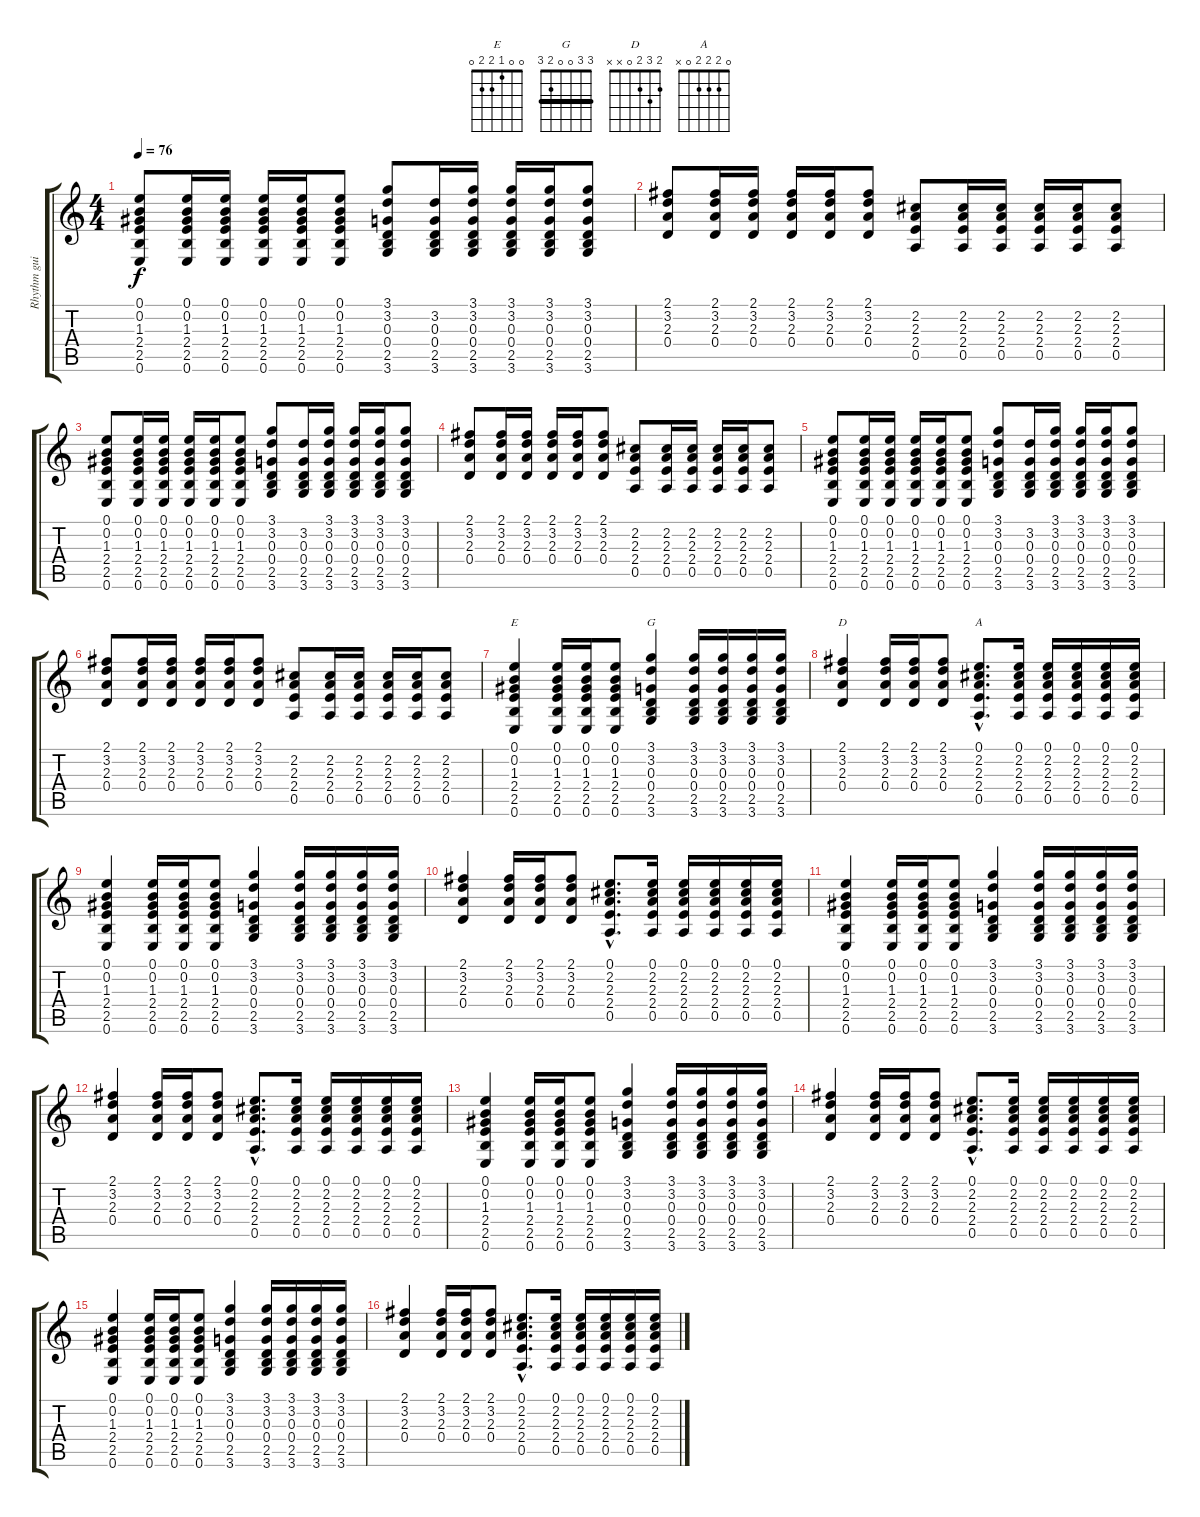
\track ("Rhythm guitar" "Rhythm gui") {instrument acousticguitarsteel}
\staff {score tabs}
\tuning (E4 B3 G3 D3 A2 E2) {hide}
\chord ("E" 0 0 1 2 2 0)
\chord ("G" 3 3 0 0 2 3) {barre 3}
\chord ("D" 2 3 2 0 x x)
\chord ("A" 0 2 2 2 0 x)
\ts (4 4)
\tempo 76
\clef g2
\ks c
(0.1 0.2 1.3 2.4 2.5 0.6).8{dy f} (0.1 0.2 1.3 2.4 2.5 0.6).16 (0.1 0.2 1.3 2.4 2.5 0.6).16 (0.1 0.2 1.3 2.4 2.5 0.6).16 (0.1 0.2 1.3 2.4 2.5 0.6).16 (0.1 0.2 1.3 2.4 2.5 0.6).8 (3.1 3.2 0.3 0.4 2.5 3.6).8 (3.2 0.3 0.4 2.5 3.6).16 (3.1 3.2 0.3 0.4 2.5 3.6).16 (3.1 3.2 0.3 0.4 2.5 3.6).16 (3.1 3.2 0.3 0.4 2.5 3.6).16 (3.1 3.2 0.3 0.4 2.5 3.6).8 |
(2.1 3.2 2.3 0.4).8 (2.1 3.2 2.3 0.4).16 (2.1 3.2 2.3 0.4).16 (2.1 3.2 2.3 0.4).16 (2.1 3.2 2.3 0.4).16 (2.1 3.2 2.3 0.4).8 (2.2 2.3 2.4 0.5).8 (2.2 2.3 2.4 0.5).16 (2.2 2.3 2.4 0.5).16 (2.2 2.3 2.4 0.5).16 (2.2 2.3 2.4 0.5).16 (2.2 2.3 2.4 0.5).8 |
(0.1 0.2 1.3 2.4 2.5 0.6).8 (0.1 0.2 1.3 2.4 2.5 0.6).16 (0.1 0.2 1.3 2.4 2.5 0.6).16 (0.1 0.2 1.3 2.4 2.5 0.6).16 (0.1 0.2 1.3 2.4 2.5 0.6).16 (0.1 0.2 1.3 2.4 2.5 0.6).8 (3.1 3.2 0.3 0.4 2.5 3.6).8 (3.2 0.3 0.4 2.5 3.6).16 (3.1 3.2 0.3 0.4 2.5 3.6).16 (3.1 3.2 0.3 0.4 2.5 3.6).16 (3.1 3.2 0.3 0.4 2.5 3.6).16 (3.1 3.2 0.3 0.4 2.5 3.6).8 |
(2.1 3.2 2.3 0.4).8 (2.1 3.2 2.3 0.4).16 (2.1 3.2 2.3 0.4).16 (2.1 3.2 2.3 0.4).16 (2.1 3.2 2.3 0.4).16 (2.1 3.2 2.3 0.4).8 (2.2 2.3 2.4 0.5).8 (2.2 2.3 2.4 0.5).16 (2.2 2.3 2.4 0.5).16 (2.2 2.3 2.4 0.5).16 (2.2 2.3 2.4 0.5).16 (2.2 2.3 2.4 0.5).8 |
(0.1 0.2 1.3 2.4 2.5 0.6).8 (0.1 0.2 1.3 2.4 2.5 0.6).16 (0.1 0.2 1.3 2.4 2.5 0.6).16 (0.1 0.2 1.3 2.4 2.5 0.6).16 (0.1 0.2 1.3 2.4 2.5 0.6).16 (0.1 0.2 1.3 2.4 2.5 0.6).8 (3.1 3.2 0.3 0.4 2.5 3.6).8 (3.2 0.3 0.4 2.5 3.6).16 (3.1 3.2 0.3 0.4 2.5 3.6).16 (3.1 3.2 0.3 0.4 2.5 3.6).16 (3.1 3.2 0.3 0.4 2.5 3.6).16 (3.1 3.2 0.3 0.4 2.5 3.6).8 |
(2.1 3.2 2.3 0.4).8 (2.1 3.2 2.3 0.4).16 (2.1 3.2 2.3 0.4).16 (2.1 3.2 2.3 0.4).16 (2.1 3.2 2.3 0.4).16 (2.1 3.2 2.3 0.4).8 (2.2 2.3 2.4 0.5).8 (2.2 2.3 2.4 0.5).16 (2.2 2.3 2.4 0.5).16 (2.2 2.3 2.4 0.5).16 (2.2 2.3 2.4 0.5).16 (2.2 2.3 2.4 0.5).8 |
(0.1 0.2 1.3 2.4 2.5 0.6).4{ch "E"} (0.1 0.2 1.3 2.4 2.5 0.6).16 (0.1 0.2 1.3 2.4 2.5 0.6).16 (0.1 0.2 1.3 2.4 2.5 0.6).8 (3.1 3.2 0.3 0.4 2.5 3.6).4{ch "G"} (3.1 3.2 0.3 0.4 2.5 3.6).16 (3.1 3.2 0.3 0.4 2.5 3.6).16 (3.1 3.2 0.3 0.4 2.5 3.6).16 (3.1 3.2 0.3 0.4 2.5 3.6).16 |
(2.1 3.2 2.3 0.4).4{ch "D"} (2.1 3.2 2.3 0.4).16 (2.1 3.2 2.3 0.4).16 (2.1 3.2 2.3 0.4).8 (0.1{hac} 2.2{hac} 2.3{hac} 2.4{hac} 0.5{hac}).8{d ch "A"} (0.1 2.2 2.3 2.4 0.5).16 (0.1 2.2 2.3 2.4 0.5).16 (0.1 2.2 2.3 2.4 0.5).16 (0.1 2.2 2.3 2.4 0.5).16 (0.1 2.2 2.3 2.4 0.5).16 |
(0.1 0.2 1.3 2.4 2.5 0.6).4 (0.1 0.2 1.3 2.4 2.5 0.6).16 (0.1 0.2 1.3 2.4 2.5 0.6).16 (0.1 0.2 1.3 2.4 2.5 0.6).8 (3.1 3.2 0.3 0.4 2.5 3.6).4 (3.1 3.2 0.3 0.4 2.5 3.6).16 (3.1 3.2 0.3 0.4 2.5 3.6).16 (3.1 3.2 0.3 0.4 2.5 3.6).16 (3.1 3.2 0.3 0.4 2.5 3.6).16 |
(2.1 3.2 2.3 0.4).4 (2.1 3.2 2.3 0.4).16 (2.1 3.2 2.3 0.4).16 (2.1 3.2 2.3 0.4).8 (0.1{hac} 2.2{hac} 2.3{hac} 2.4{hac} 0.5{hac}).8{d} (0.1 2.2 2.3 2.4 0.5).16 (0.1 2.2 2.3 2.4 0.5).16 (0.1 2.2 2.3 2.4 0.5).16 (0.1 2.2 2.3 2.4 0.5).16 (0.1 2.2 2.3 2.4 0.5).16 |
(0.1 0.2 1.3 2.4 2.5 0.6).4 (0.1 0.2 1.3 2.4 2.5 0.6).16 (0.1 0.2 1.3 2.4 2.5 0.6).16 (0.1 0.2 1.3 2.4 2.5 0.6).8 (3.1 3.2 0.3 0.4 2.5 3.6).4 (3.1 3.2 0.3 0.4 2.5 3.6).16 (3.1 3.2 0.3 0.4 2.5 3.6).16 (3.1 3.2 0.3 0.4 2.5 3.6).16 (3.1 3.2 0.3 0.4 2.5 3.6).16 |
(2.1 3.2 2.3 0.4).4 (2.1 3.2 2.3 0.4).16 (2.1 3.2 2.3 0.4).16 (2.1 3.2 2.3 0.4).8 (0.1{hac} 2.2{hac} 2.3{hac} 2.4{hac} 0.5{hac}).8{d} (0.1 2.2 2.3 2.4 0.5).16 (0.1 2.2 2.3 2.4 0.5).16 (0.1 2.2 2.3 2.4 0.5).16 (0.1 2.2 2.3 2.4 0.5).16 (0.1 2.2 2.3 2.4 0.5).16 |
(0.1 0.2 1.3 2.4 2.5 0.6).4 (0.1 0.2 1.3 2.4 2.5 0.6).16 (0.1 0.2 1.3 2.4 2.5 0.6).16 (0.1 0.2 1.3 2.4 2.5 0.6).8 (3.1 3.2 0.3 0.4 2.5 3.6).4 (3.1 3.2 0.3 0.4 2.5 3.6).16 (3.1 3.2 0.3 0.4 2.5 3.6).16 (3.1 3.2 0.3 0.4 2.5 3.6).16 (3.1 3.2 0.3 0.4 2.5 3.6).16 |
(2.1 3.2 2.3 0.4).4 (2.1 3.2 2.3 0.4).16 (2.1 3.2 2.3 0.4).16 (2.1 3.2 2.3 0.4).8 (0.1{hac} 2.2{hac} 2.3{hac} 2.4{hac} 0.5{hac}).8{d} (0.1 2.2 2.3 2.4 0.5).16 (0.1 2.2 2.3 2.4 0.5).16 (0.1 2.2 2.3 2.4 0.5).16 (0.1 2.2 2.3 2.4 0.5).16 (0.1 2.2 2.3 2.4 0.5).16 |
(0.1 0.2 1.3 2.4 2.5 0.6).4 (0.1 0.2 1.3 2.4 2.5 0.6).16 (0.1 0.2 1.3 2.4 2.5 0.6).16 (0.1 0.2 1.3 2.4 2.5 0.6).8 (3.1 3.2 0.3 0.4 2.5 3.6).4 (3.1 3.2 0.3 0.4 2.5 3.6).16 (3.1 3.2 0.3 0.4 2.5 3.6).16 (3.1 3.2 0.3 0.4 2.5 3.6).16 (3.1 3.2 0.3 0.4 2.5 3.6).16 |
(2.1 3.2 2.3 0.4).4 (2.1 3.2 2.3 0.4).16 (2.1 3.2 2.3 0.4).16 (2.1 3.2 2.3 0.4).8 (0.1{hac} 2.2{hac} 2.3{hac} 2.4{hac} 0.5{hac}).8{d} (0.1 2.2 2.3 2.4 0.5).16 (0.1 2.2 2.3 2.4 0.5).16 (0.1 2.2 2.3 2.4 0.5).16 (0.1 2.2 2.3 2.4 0.5).16 (0.1 2.2 2.3 2.4 0.5).16
